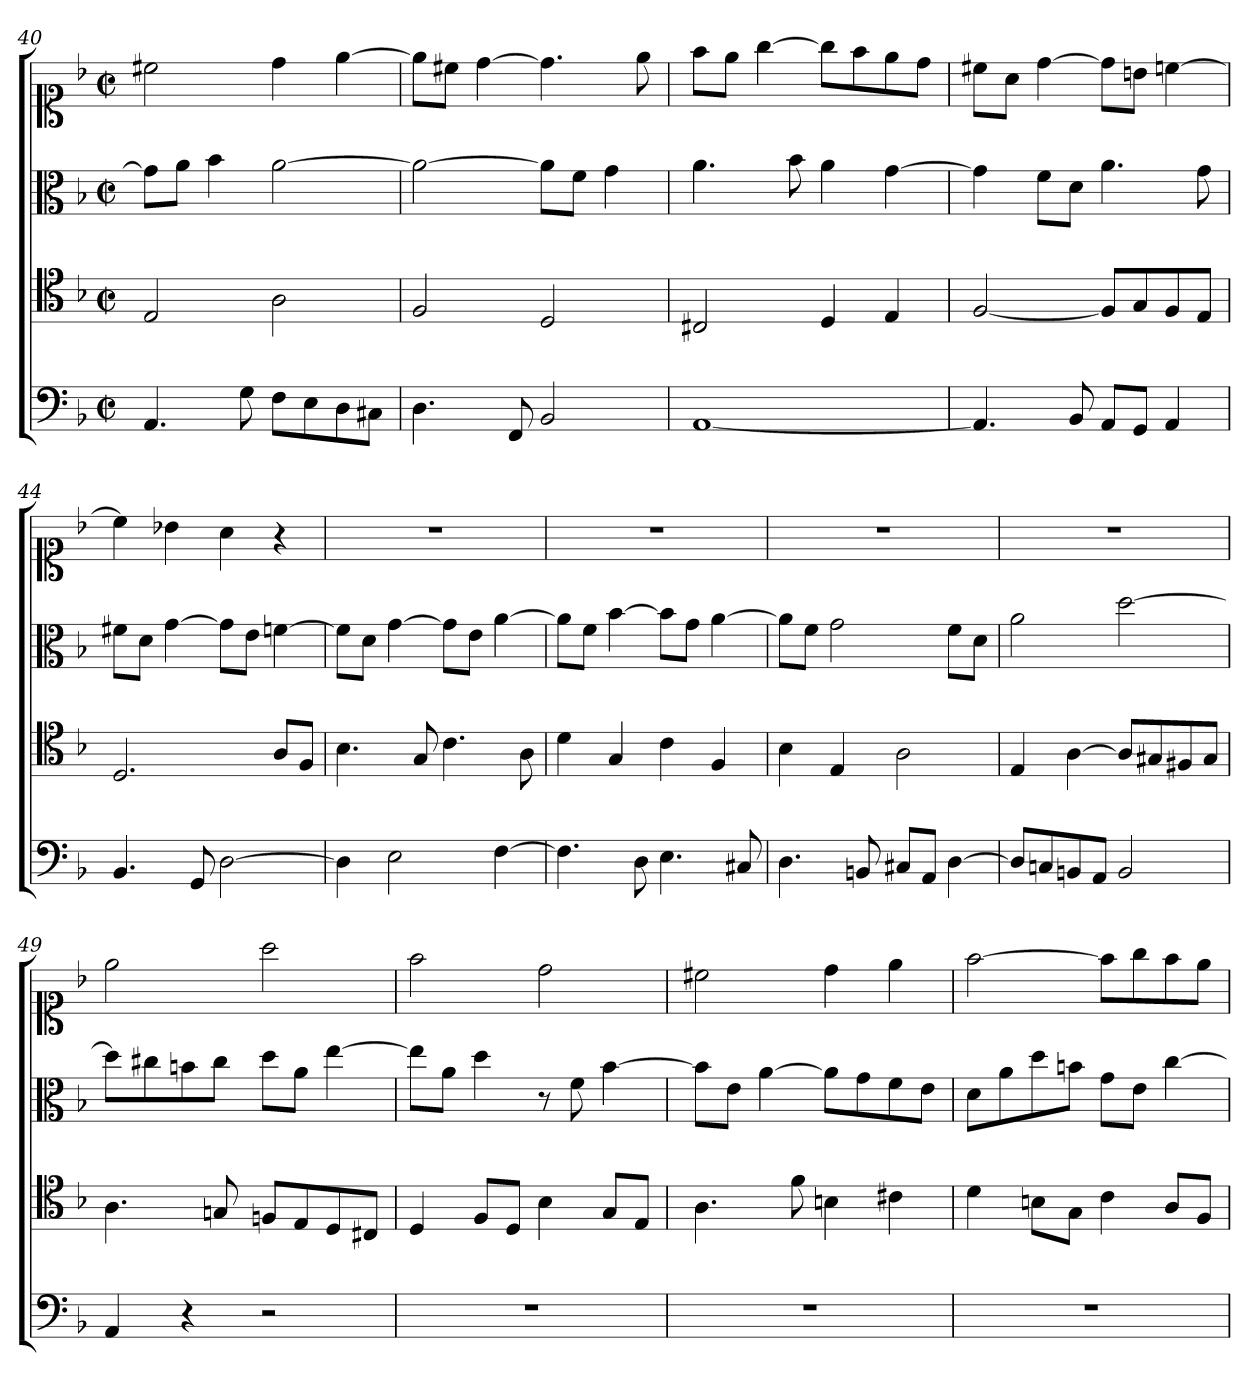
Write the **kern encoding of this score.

**kern	**kern	**kern	**kern
*part4	*part3	*part2	*part1
*staff4	*staff3	*staff2	*staff1
*clefF4	*clefC4	*clefC3	*clefC1
*k[b-]	*k[b-]	*k[b-]	*k[b-]
*d:	*d:	*d:	*d:
*M2/2	*M2/2	*M2/2	*M2/2
*met(c|)	*met(c|)	*met(c|)	*met(c|)
=40	=40	=40	=40
4.AA	2E	8gL]	2cc#X
.	.	8aJ	.
.	.	4b-	.
8G	.	.	.
8FL	2A	[2a	4dd
8E	.	.	.
8D	.	.	[4ee
8C#XJ	.	.	.
=41	=41	=41	=41
4.D	2F	2a_	8eeL]
.	.	.	8cc#XJ
.	.	.	[4dd
8FF	.	.	.
2BB-	2D	8aL]	4.dd]
.	.	8fJ	.
.	.	4g	.
.	.	.	8ee
=42	=42	=42	=42
[1AA	2C#X	4.a	8ffL
.	.	.	8eeJ
.	.	.	[4gg
.	.	8b-	.
.	4D	4a	8ggL]
.	.	.	8ff
.	4E	[4g	8ee
.	.	.	8ddJ
=43	=43	=43	=43
4.AA]	[2F	4g]	8cc#XL
.	.	.	8aJ
.	.	8fL	[4dd
8BB-	.	8dJ	.
8AAL	8FL]	4.a	8ddL]
8GGJ	8G	.	8bnJ
4AA	8F	.	[4ccn
.	8EJ	8g	.
=44	=44	=44	=44
4.BB-	2.D	8f#XL	4cc]
.	.	8dJ	.
.	.	[4g	4b-X
8GG	.	.	.
[2D	.	8gL]	4a
.	.	8eJ	.
.	8AL	[4fn	4r
.	8FJ	.	.
=45	=45	=45	=45
4D]	4.B-	8fL]	1r
.	.	8dJ	.
2E	.	[4g	.
.	8G	.	.
.	4.c	8gL]	.
.	.	8eJ	.
[4F	.	[4a	.
.	8A	.	.
=46	=46	=46	=46
4.F]	4d	8aL]	1r
.	.	8fJ	.
.	4G	[4b-	.
8D	.	.	.
4.E	4c	8b-L]	.
.	.	8gJ	.
.	4F	[4a	.
8C#X	.	.	.
=47	=47	=47	=47
4.D	4B-	8aL]	1r
.	.	8fJ	.
.	4E	2g	.
8BBn	.	.	.
8C#XL	2A	.	.
8AAJ	.	.	.
[4D	.	8fL	.
.	.	8dJ	.
=48	=48	=48	=48
8DL]	4E	2a	1r
8Cn	.	.	.
8BBn	[4A	.	.
8AAJ	.	.	.
2BB	8AL]	[2dd	.
.	8G#X	.	.
.	8F#X	.	.
.	8G#J	.	.
=49	=49	=49	=49
4AA	4.A	8ddL]	2ee
.	.	8cc#X	.
4r	.	8bn	.
.	8Gn	8cc#J	.
2r	8FnL	8ddL	2aa
.	8E	8aJ	.
.	8D	[4ee	.
.	8C#XJ	.	.
=50	=50	=50	=50
1r	4D	8eeL]	2ff
.	.	8aJ	.
.	8FL	4dd	.
.	8DJ	.	.
.	4B-	8r	2dd
.	.	8f	.
.	8GL	[4b-	.
.	8EJ	.	.
=51	=51	=51	=51
1r	4.A	8b-L]	2cc#X
.	.	8eJ	.
.	.	[4a	.
.	8f	.	.
.	4Bn	8aL]	4dd
.	.	8g	.
.	4c#X	8f	4ee
.	.	8eJ	.
=52	=52	=52	=52
1r	4d	8dL	[2ff
.	.	8a	.
.	8BnL	8dd	.
.	8GJ	8bnJ	.
.	4c	8gL	8ffL]
.	.	8eJ	8gg
.	8AL	[4cc	8ff
.	8FJ	.	8eeJ
=	=	=	=
*-	*-	*-	*-
